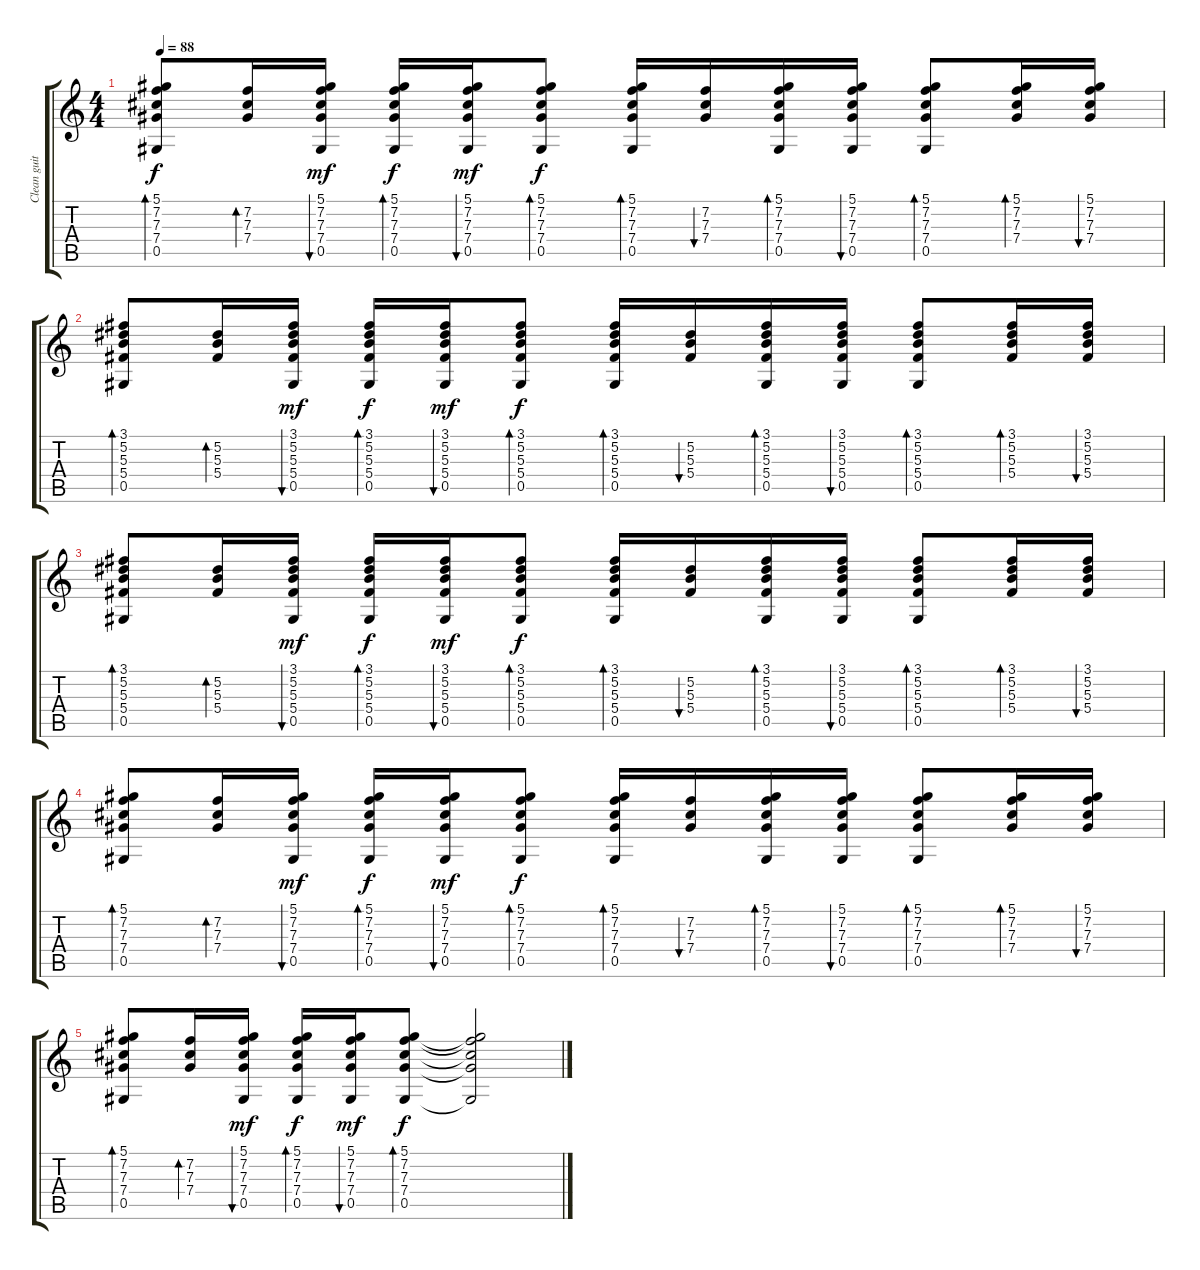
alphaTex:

\track ("Clean guitar 1" "Clean guit") {instrument acousticguitarsteel}
\staff {score tabs}
\tuning (Eb4 Bb3 Gb3 Db3 Ab2 Eb2) {hide}
\ts (4 4)
\tempo 88
\clef g2
\ks c
(5.1 7.2 7.3 7.4 0.5).8{bd 120 dy f} (7.2 7.3 7.4).16{bd 60} (5.1 7.2 7.3 7.4 0.5).16{bu 60 dy mf} (5.1 7.2 7.3 7.4 0.5).16{bd 60 dy f} (5.1 7.2 7.3 7.4 0.5).16{bu 60 dy mf} (5.1 7.2 7.3 7.4 0.5).8{bd 60 dy f} (5.1 7.2 7.3 7.4 0.5).16{bd 60} (7.2 7.3 7.4).16{bu 60} (5.1 7.2 7.3 7.4 0.5).16{bd 60} (5.1 7.2 7.3 7.4 0.5).16{bu 60} (5.1 7.2 7.3 7.4 0.5).8{bd 60} (5.1 7.2 7.3 7.4).16{bd 60} (5.1 7.2 7.3 7.4).16{bu 60} |
(3.1 5.2 5.3 5.4 0.5).8{bd 120} (5.2 5.3 5.4).16{bd 60} (3.1 5.2 5.3 5.4 0.5).16{bu 60 dy mf} (3.1 5.2 5.3 5.4 0.5).16{bd 60 dy f} (3.1 5.2 5.3 5.4 0.5).16{bu 60 dy mf} (3.1 5.2 5.3 5.4 0.5).8{bd 60 dy f} (3.1 5.2 5.3 5.4 0.5).16{bd 60} (5.2 5.3 5.4).16{bu 60} (3.1 5.2 5.3 5.4 0.5).16{bd 60} (3.1 5.2 5.3 5.4 0.5).16{bu 60} (3.1 5.2 5.3 5.4 0.5).8{bd 60} (3.1 5.2 5.3 5.4).16{bd 60} (3.1 5.2 5.3 5.4).16{bu 60} |
(3.1 5.2 5.3 5.4 0.5).8{bd 120} (5.2 5.3 5.4).16{bd 60} (3.1 5.2 5.3 5.4 0.5).16{bu 60 dy mf} (3.1 5.2 5.3 5.4 0.5).16{bd 60 dy f} (3.1 5.2 5.3 5.4 0.5).16{bu 60 dy mf} (3.1 5.2 5.3 5.4 0.5).8{bd 60 dy f} (3.1 5.2 5.3 5.4 0.5).16{bd 60} (5.2 5.3 5.4).16{bu 60} (3.1 5.2 5.3 5.4 0.5).16{bd 60} (3.1 5.2 5.3 5.4 0.5).16{bu 60} (3.1 5.2 5.3 5.4 0.5).8{bd 60} (3.1 5.2 5.3 5.4).16{bd 60} (3.1 5.2 5.3 5.4).16{bu 60} |
(5.1 7.2 7.3 7.4 0.5).8{bd 120} (7.2 7.3 7.4).16{bd 60} (5.1 7.2 7.3 7.4 0.5).16{bu 60 dy mf} (5.1 7.2 7.3 7.4 0.5).16{bd 60 dy f} (5.1 7.2 7.3 7.4 0.5).16{bu 60 dy mf} (5.1 7.2 7.3 7.4 0.5).8{bd 60 dy f} (5.1 7.2 7.3 7.4 0.5).16{bd 60} (7.2 7.3 7.4).16{bu 60} (5.1 7.2 7.3 7.4 0.5).16{bd 60} (5.1 7.2 7.3 7.4 0.5).16{bu 60} (5.1 7.2 7.3 7.4 0.5).8{bd 60} (5.1 7.2 7.3 7.4).16{bd 60} (5.1 7.2 7.3 7.4).16{bu 60} |
(5.1 7.2 7.3 7.4 0.5).8{bd 120} (7.2 7.3 7.4).16{bd 60} (5.1 7.2 7.3 7.4 0.5).16{bu 60 dy mf} (5.1 7.2 7.3 7.4 0.5).16{bd 60 dy f} (5.1 7.2 7.3 7.4 0.5).16{bu 60 dy mf} (5.1 7.2 7.3 7.4 0.5).8{bd 60 dy f} (5.1{t} 7.2{t} 7.3{t} 7.4{t} 0.5{t}).2
